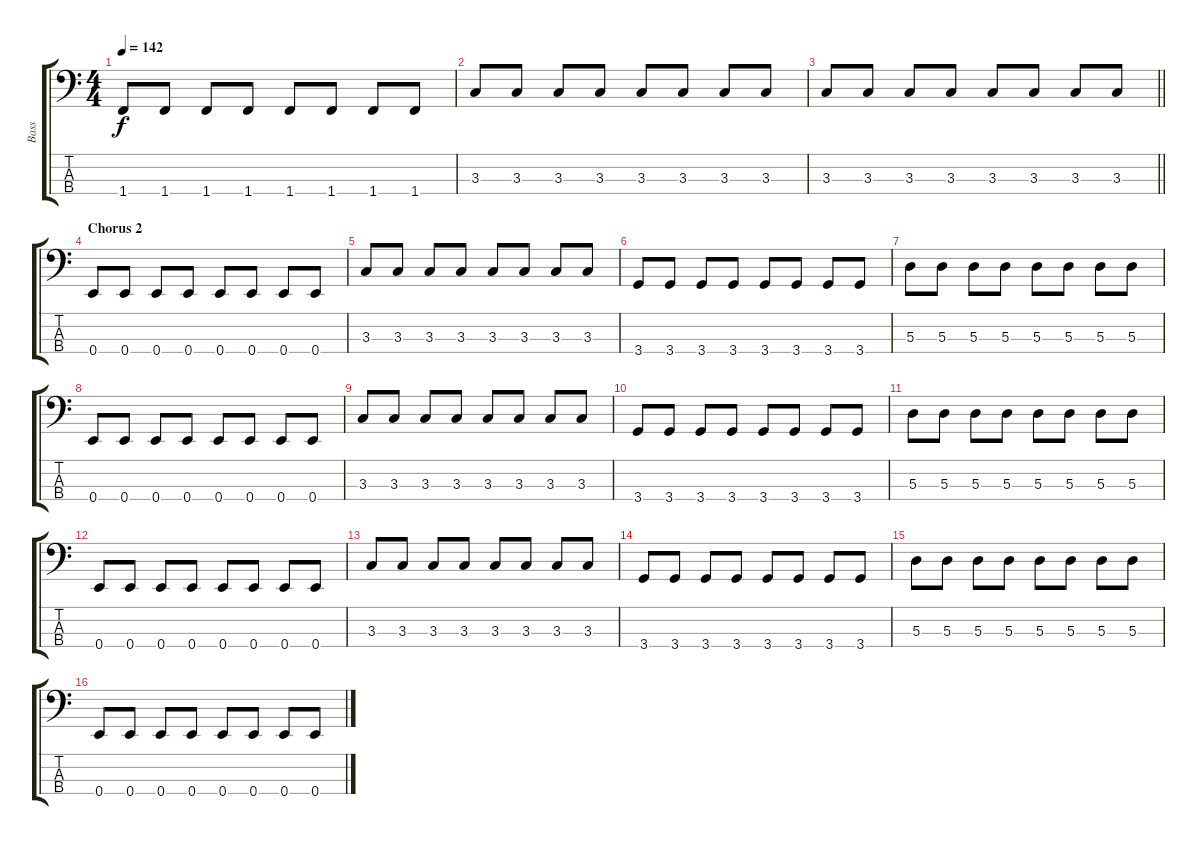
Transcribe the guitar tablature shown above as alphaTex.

\track ("Bass" "Bass") {instrument electricbassfinger}
\staff {score tabs}
\tuning (G2 D2 A1 E1) {hide}
\ts (4 4)
\tempo 142
\clef f4
\ks c
1.4.8{dy f} 1.4.8 1.4.8 1.4.8 1.4.8 1.4.8 1.4.8 1.4.8 |
3.3.8 3.3.8 3.3.8 3.3.8 3.3.8 3.3.8 3.3.8 3.3.8 |
\barLineRight lightlight
3.3.8 3.3.8 3.3.8 3.3.8 3.3.8 3.3.8 3.3.8 3.3.8 |
\section ("" "Chorus 2")
0.4.8 0.4.8 0.4.8 0.4.8 0.4.8 0.4.8 0.4.8 0.4.8 |
3.3.8 3.3.8 3.3.8 3.3.8 3.3.8 3.3.8 3.3.8 3.3.8 |
3.4.8 3.4.8 3.4.8 3.4.8 3.4.8 3.4.8 3.4.8 3.4.8 |
5.3.8 5.3.8 5.3.8 5.3.8 5.3.8 5.3.8 5.3.8 5.3.8 |
0.4.8 0.4.8 0.4.8 0.4.8 0.4.8 0.4.8 0.4.8 0.4.8 |
3.3.8 3.3.8 3.3.8 3.3.8 3.3.8 3.3.8 3.3.8 3.3.8 |
3.4.8 3.4.8 3.4.8 3.4.8 3.4.8 3.4.8 3.4.8 3.4.8 |
5.3.8 5.3.8 5.3.8 5.3.8 5.3.8 5.3.8 5.3.8 5.3.8 |
0.4.8 0.4.8 0.4.8 0.4.8 0.4.8 0.4.8 0.4.8 0.4.8 |
3.3.8 3.3.8 3.3.8 3.3.8 3.3.8 3.3.8 3.3.8 3.3.8 |
3.4.8 3.4.8 3.4.8 3.4.8 3.4.8 3.4.8 3.4.8 3.4.8 |
5.3.8 5.3.8 5.3.8 5.3.8 5.3.8 5.3.8 5.3.8 5.3.8 |
0.4.8 0.4.8 0.4.8 0.4.8 0.4.8 0.4.8 0.4.8 0.4.8
